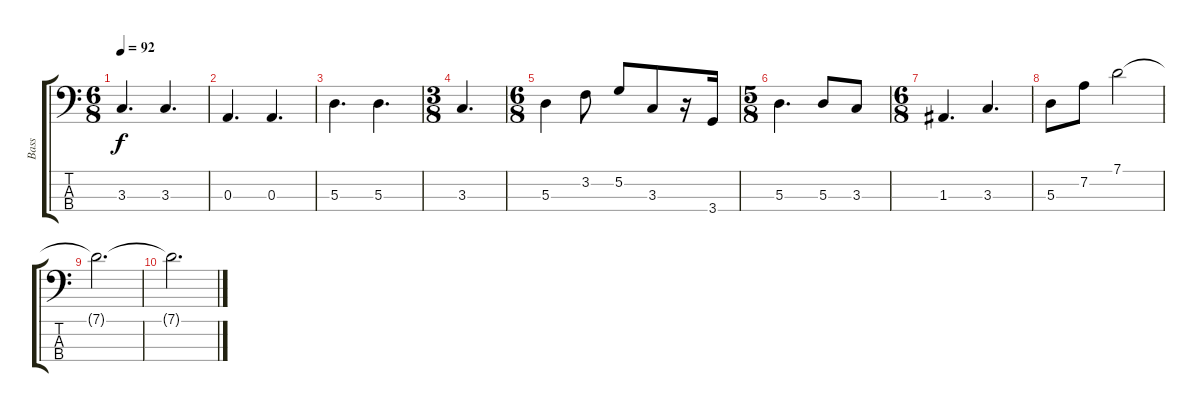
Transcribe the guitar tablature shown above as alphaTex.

\track ("Bass" "Bass") {instrument electricbassfinger}
\staff {score tabs}
\tuning (G2 D2 A1 E1) {hide}
\ts (6 8)
\tempo 92
\clef f4
\ks c
3.3.4{d dy f} 3.3.4{d} |
0.3.4{d} 0.3.4{d} |
5.3.4{d} 5.3.4{d} |
\ts (3 8)
3.3.4{d} |
\ts (6 8)
5.3.4 3.2.8 5.2.8 3.3.8 r.16 3.4.16 |
\ts (5 8)
5.3.4{d} 5.3.8 3.3.8 |
\ts (6 8)
1.3.4{d} 3.3.4{d} |
5.3.8 7.2.8 7.1.2 |
7.1{t}.2{d} |
7.1{t}.2{d}
